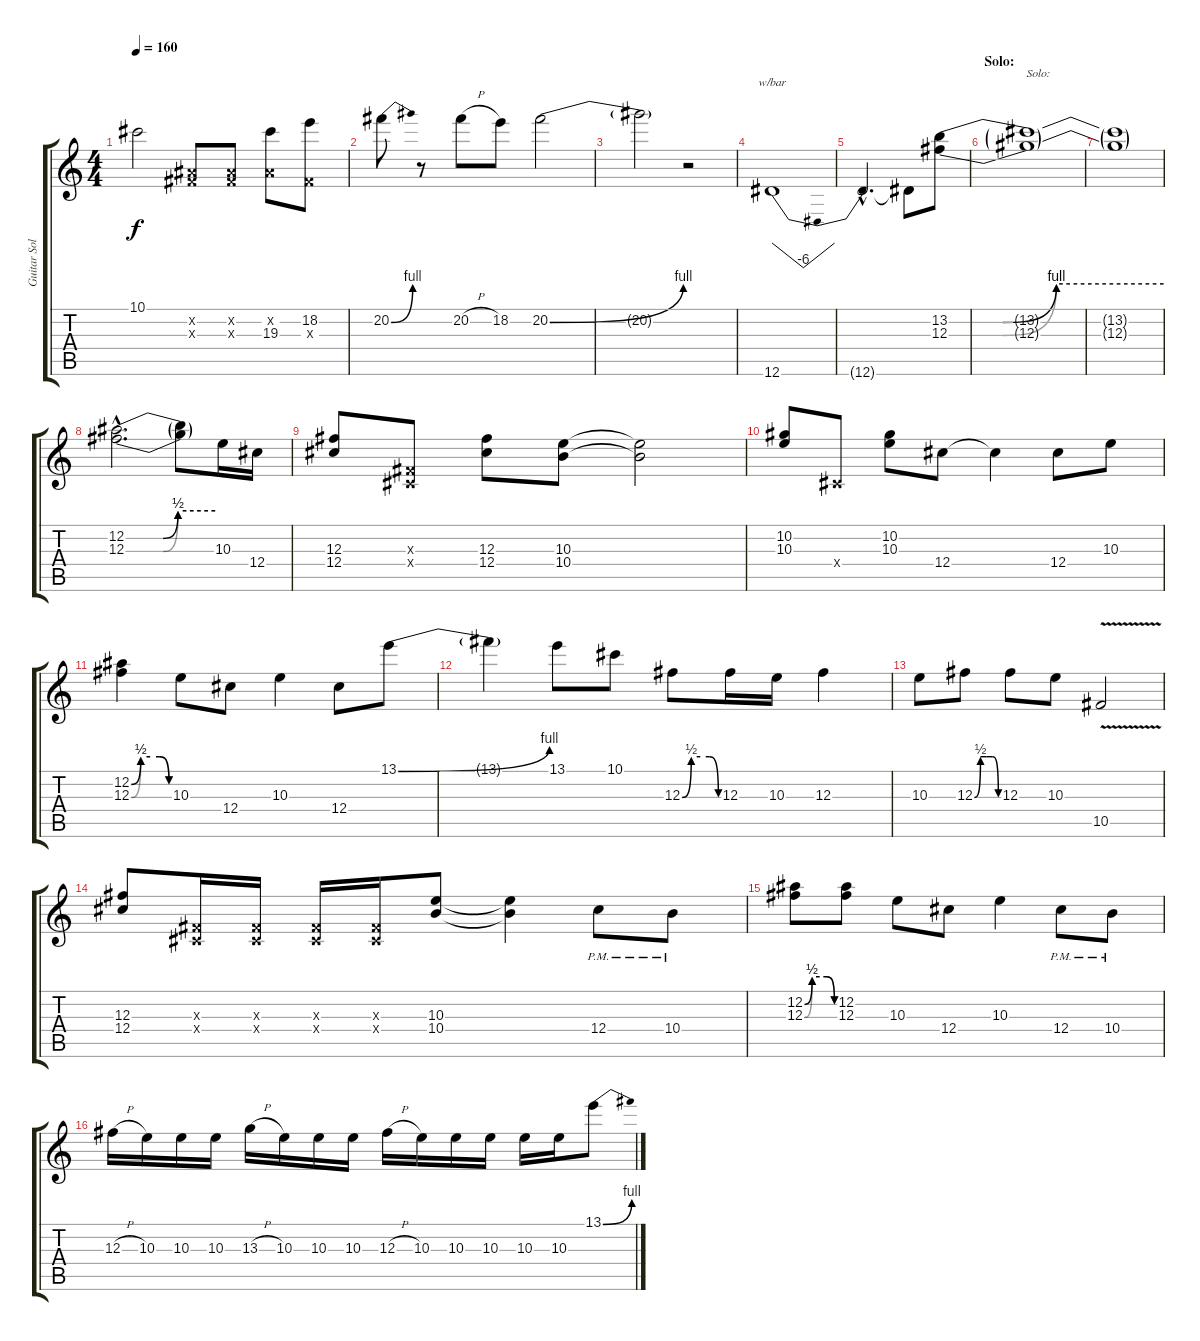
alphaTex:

\track ("Guitar Solo's" "Guitar Sol") {instrument distortionguitar}
\staff {score tabs}
\tuning (Eb4 Bb3 Gb3 Db3 Ab2 Eb2) {hide}
\ts (4 4)
\tempo 160
\clef g2
\ks c
10.1{t}.2{dy f} (0.2{x} 0.3{x}).8 (0.2{x} 0.3{x}).8 (0.2{x} 19.3).8 (18.2 0.3{x}).8 |
20.2{be (bend 0 0 60 4)}.8 r.8 20.2{h}.8 18.2.8 20.2{be (bend 0 0 60 4)}.2 |
20.2{t}.2 r.2 |
12.6.1{tbe (dip default 0 0 30 -24 60 0)} |
12.6{hac t}.2{d} 12.6{t}.8 (13.2{be (custom 0 0 15 0 30 4 60 4)} 12.3{be (custom 0 0 15 0 30 4 60 4)}).8 |
\section ("" "Solo:")
(13.2{t} 12.3{t}).1{txt "Solo:"} |
(13.2{t} 12.3{t}).1 |
(12.2{be (custom 0 0 25 0 35 2 60 2) hac} 12.3{be (custom 0 0 25 0 35 2 60 2) hac}).2{d} (12.2{t} 12.3{t}).8 10.3.16 12.4.16 |
(12.3 12.4).8 (0.3{x} 0.4{x}).8 (12.3 12.4).8 (10.3 10.4).8 (10.3{t} 10.4{t}).2 |
(10.2 10.3).8 0.4{x}.8 (10.2 10.3).8 12.4.8 12.4{t}.4 12.4.8 10.3.8 |
(12.2{be (custom 0 0 15 2 30 2 45 2 60 0)} 12.3{be (custom 0 0 15 2 30 2 45 2 60 0)}).4 10.3.8 12.4.8 10.3.4 12.4.8 13.1{be (bend 0 0 60 4)}.8 |
13.1{t}.4 13.1.8 10.1.8 12.3{be (custom 0 0 15 2 30 2 45 2 60 0)}.8 12.3.16 10.3.16 12.3.4 |
10.3.8 12.3{be (custom 0 0 15 2 30 2 45 2 60 0)}.8 12.3.8 10.3.8 10.5{v}.2 |
(12.3 12.4).8 (0.3{x} 0.4{x}).16 (0.3{x} 0.4{x}).16 (0.3{x} 0.4{x}).16 (0.3{x} 0.4{x}).16 (10.3 10.4).8 (10.3{t} 10.4{t}).4 12.4{pm}.8 10.4{pm}.8 |
(12.2{be (custom 0 0 15 2 30 2 45 2 60 0)} 12.3{be (custom 0 0 15 2 30 2 45 2 60 0)}).8 (12.2 12.3).8 10.3.8 12.4.8 10.3.4 12.4{pm}.8 10.4{pm}.8 |
12.3{h}.16 10.3.16 10.3.16 10.3.16 13.3{h}.16 10.3.16 10.3.16 10.3.16 12.3{h}.16 10.3.16 10.3.16 10.3.16 10.3.16 10.3.16 13.1{be (bend 0 0 60 4)}.8
